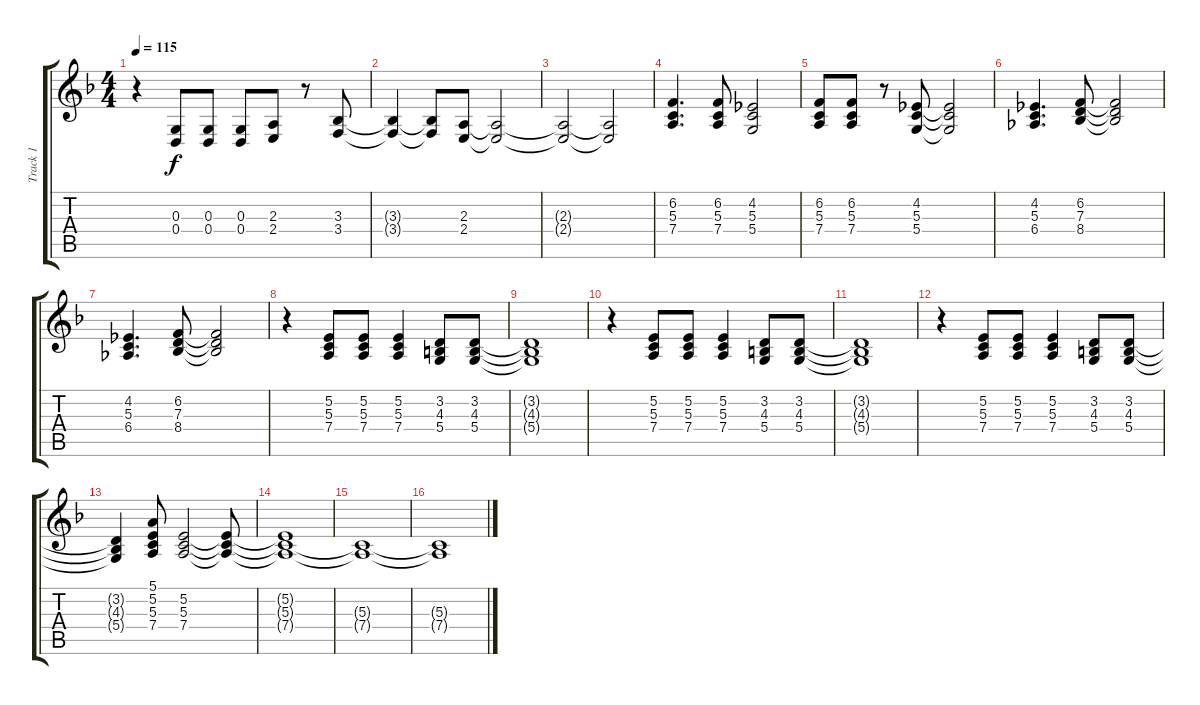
\track ("Track 1" "Track 1") {instrument brightacousticpiano}
\staff {score tabs}
\tuning (E4 B3 G3 D3 A2 E2) {hide}
\ts (4 4)
\tempo 115
\clef g2
\ks f
r.4{dy f} (0.3 0.4).8 (0.3 0.4).8 (0.3 0.4).8 (2.3 2.4).8 r.8 (3.3 3.4).8 |
(3.3{t} 3.4{t}).4 (3.3{t} 3.4{t}).8 (2.3 2.4).8 (2.3{t} 2.4{t}).2 |
(2.3{t} 2.4{t}).2 (2.3{t} 2.4{t}).2 |
(6.2 5.3 7.4).4{d} (6.2 5.3 7.4).8 (4.2 5.3 5.4).2 |
(6.2 5.3 7.4).8 (6.2 5.3 7.4).8 r.8 (4.2 5.3 5.4).8 (4.2{t} 5.3{t} 5.4{t}).2 |
(4.2 5.3 6.4).4{d} (6.2 7.3 8.4).8 (6.2{t} 7.3{t} 8.4{t}).2 |
(4.2 5.3 6.4).4{d} (6.2 7.3 8.4).8 (6.2{t} 7.3{t} 8.4{t}).2 |
r.4 (5.2 5.3 7.4).8 (5.2 5.3 7.4).8 (5.2 5.3 7.4).4 (3.2 4.3 5.4).8 (3.2 4.3 5.4).8 |
(3.2{t} 4.3{t} 5.4{t}).1 |
r.4 (5.2 5.3 7.4).8 (5.2 5.3 7.4).8 (5.2 5.3 7.4).4 (3.2 4.3 5.4).8 (3.2 4.3 5.4).8 |
(3.2{t} 4.3{t} 5.4{t}).1 |
r.4 (5.2 5.3 7.4).8 (5.2 5.3 7.4).8 (5.2 5.3 7.4).4 (3.2 4.3 5.4).8 (3.2 4.3 5.4).8 |
(3.2{t} 4.3{t} 5.4{t}).4 (5.1 5.2 5.3 7.4).8 (5.2 5.3 7.4).2 (5.2{t} 5.3{t} 7.4{t}).8 |
(5.2{t} 5.3{t} 7.4{t}).1 |
(5.3{t} 7.4{t}).1 |
(5.3{t} 7.4{t}).1
